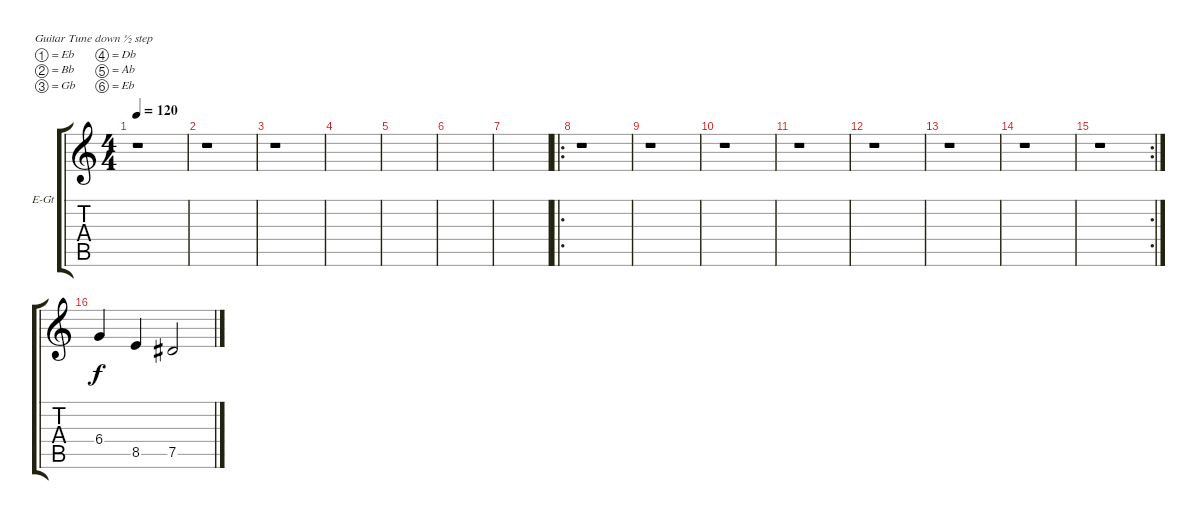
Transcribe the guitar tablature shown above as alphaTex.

\bracketExtendMode groupsimilarinstruments
\firstSystemTrackNameOrientation horizontal
\otherSystemsTrackNameOrientation horizontal
\track ("Malmsteen guit.4" "E-Gt") {instrument distortionguitar}
\staff {score tabs}
\tuning (Eb4 Bb3 Gb3 Db3 Ab2 Eb2)
\ts (4 4)
\tempo 120
\clef g2
\ks c
r.1{dy f} |
r.1 |
r.1 |
|
|
|
|
\ro
r.1 |
r.1 |
r.1 |
r.1 |
r.1 |
r.1 |
r.1 |
\rc 2
r.1 |
6.4.4 8.5.4 7.5.2
